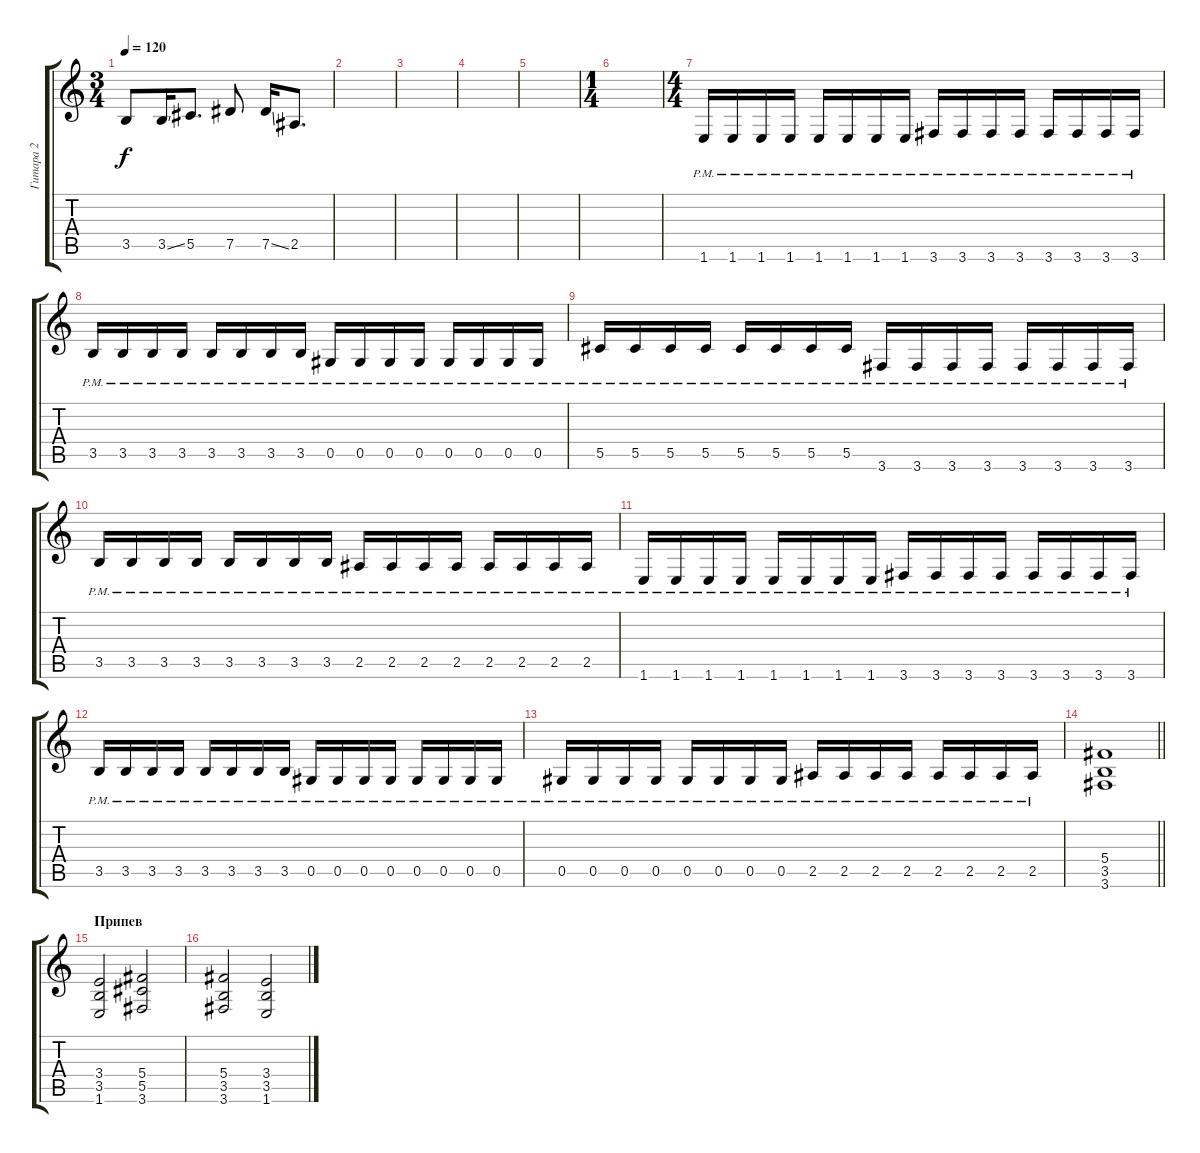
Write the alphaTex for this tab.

\track ("Гитара 2" "Гитара 2") {instrument distortionguitar}
\staff {score tabs}
\tuning (Eb4 Bb3 Gb3 Db3 Ab2 Eb2) {hide}
\ts (3 4)
\tempo 120
\clef g2
\ks c
3.5.8{dy f} 3.5{ss}.16 5.5.8{d} 7.5.8 7.5{ss}.16 2.5.8{d} |
|
|
|
|
\ts (1 4)
|
\ts (4 4)
1.6{pm}.16 1.6{pm}.16 1.6{pm}.16 1.6{pm}.16 1.6{pm}.16 1.6{pm}.16 1.6{pm}.16 1.6{pm}.16 3.6{pm}.16 3.6{pm}.16 3.6{pm}.16 3.6{pm}.16 3.6{pm}.16 3.6{pm}.16 3.6{pm}.16 3.6{pm}.16 |
3.5{pm}.16 3.5{pm}.16 3.5{pm}.16 3.5{pm}.16 3.5{pm}.16 3.5{pm}.16 3.5{pm}.16 3.5{pm}.16 0.5{pm}.16 0.5{pm}.16 0.5{pm}.16 0.5{pm}.16 0.5{pm}.16 0.5{pm}.16 0.5{pm}.16 0.5{pm}.16 |
5.5{pm}.16 5.5{pm}.16 5.5{pm}.16 5.5{pm}.16 5.5{pm}.16 5.5{pm}.16 5.5{pm}.16 5.5{pm}.16 3.6{pm}.16 3.6{pm}.16 3.6{pm}.16 3.6{pm}.16 3.6{pm}.16 3.6{pm}.16 3.6{pm}.16 3.6{pm}.16 |
3.5{pm}.16 3.5{pm}.16 3.5{pm}.16 3.5{pm}.16 3.5{pm}.16 3.5{pm}.16 3.5{pm}.16 3.5{pm}.16 2.5{pm}.16 2.5{pm}.16 2.5{pm}.16 2.5{pm}.16 2.5{pm}.16 2.5{pm}.16 2.5{pm}.16 2.5{pm}.16 |
1.6{pm}.16 1.6{pm}.16 1.6{pm}.16 1.6{pm}.16 1.6{pm}.16 1.6{pm}.16 1.6{pm}.16 1.6{pm}.16 3.6{pm}.16 3.6{pm}.16 3.6{pm}.16 3.6{pm}.16 3.6{pm}.16 3.6{pm}.16 3.6{pm}.16 3.6{pm}.16 |
3.5{pm}.16 3.5{pm}.16 3.5{pm}.16 3.5{pm}.16 3.5{pm}.16 3.5{pm}.16 3.5{pm}.16 3.5{pm}.16 0.5{pm}.16 0.5{pm}.16 0.5{pm}.16 0.5{pm}.16 0.5{pm}.16 0.5{pm}.16 0.5{pm}.16 0.5{pm}.16 |
0.5{pm}.16 0.5{pm}.16 0.5{pm}.16 0.5{pm}.16 0.5{pm}.16 0.5{pm}.16 0.5{pm}.16 0.5{pm}.16 2.5{pm}.16 2.5{pm}.16 2.5{pm}.16 2.5{pm}.16 2.5{pm}.16 2.5{pm}.16 2.5{pm}.16 2.5{pm}.16 |
\barLineRight lightlight
(5.4 3.5 3.6).1 |
\section ("" "Припев")
(3.4 3.5 1.6).2 (5.4 5.5 3.6).2 |
(5.4 3.5 3.6).2 (3.4 3.5 1.6).2
